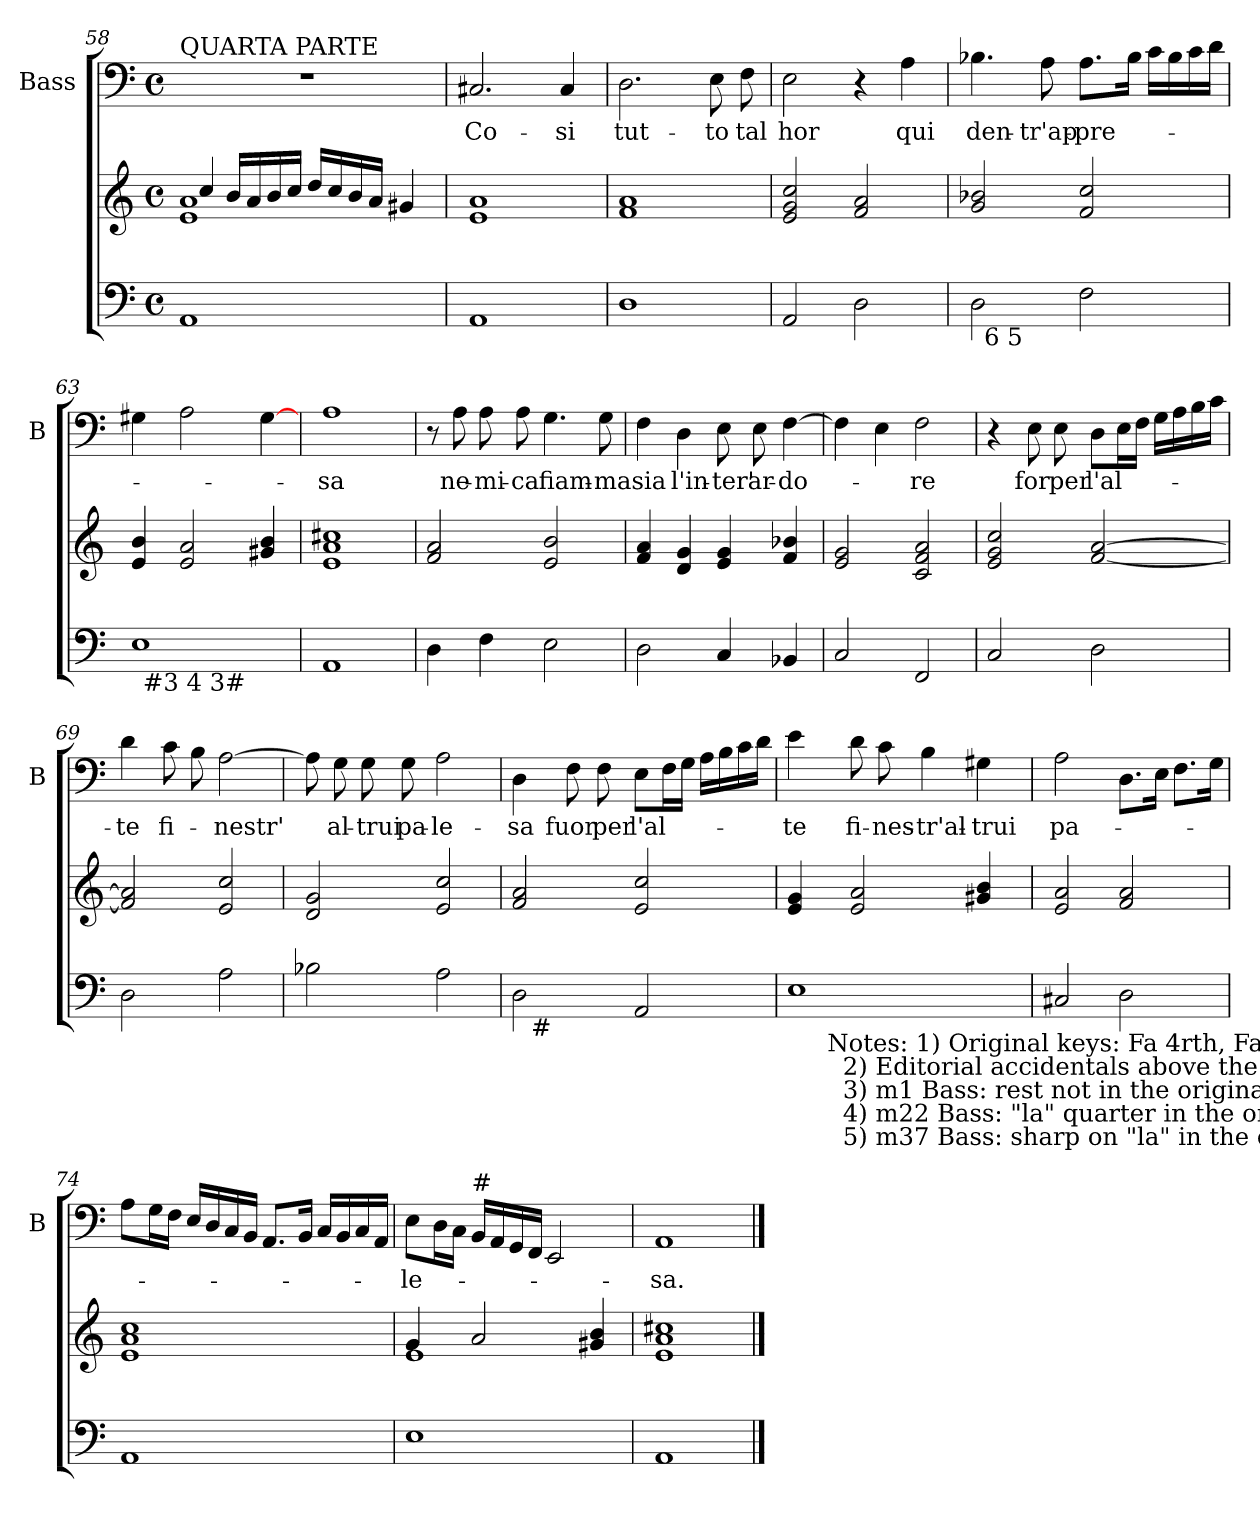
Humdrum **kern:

**kern	**kern	**kern	**text
*part2	*part2	*part1	*part1
*staff3	*staff2	*staff1	*staff1
*	*	*I"Bass	*
*	*	*I'B	*
!!LO:LB:g=z
*clefF4	*clefG2	*clefF4	*
*k[]	*k[]	*k[]	*
*C:	*C:	*C:	*
*M4/4	*M4/4	*M4/4	*
*met(c)	*met(c)	*met(c)	*
=58	=58	=58	=58
*	*^	*	*
!	!	!	!LO:TX:a:t=QUARTA PARTE	!
1AA	1e 1a	4cc/	1r	.
.	.	16b/LL	.	.
.	.	16a/	.	.
.	.	16b/	.	.
.	.	16cc/JJ	.	.
.	.	16dd/LL	.	.
.	.	16cc/	.	.
.	.	16b/	.	.
.	.	16a/JJ	.	.
.	.	4g#X/	.	.
*	*v	*v	*	*
=59	=59	=59	=59
1AA	1e 1a	2.C#X/	Co-
.	.	4C#/	-si
=60	=60	=60	=60
1D	1f 1a	2.D\	tut-
.	.	8E\	-to
.	.	8F\	tal
=61	=61	=61	=61
2AA/	2e/ 2g/ 2cc/	2E\	hor
2D\	2f/ 2a/	4r	.
.	.	4A\	qui
=62	=62	=62	=62
*^	*	*	*
2D\	32ryy	2g/ 2b-X/	4.B-X\	den-
!	!LO:TX:b:t=6   5	!	!	!
.	2ryy	.	.	.
.	.	.	8A\	-tr'ap-
2F\	.	2f/ 2cc/	8.A\L	-pre-
.	4...ryy	.	.	.
.	.	.	16B-\Jk	.
.	.	.	16c\LL	.
.	.	.	16B-\	.
.	.	.	16c\	.
.	.	.	16d\JJ	.
!!LO:LB:g=z
=63	=63	=63	=63	=63
1E	32ryy	4e/ 4b/	4G#X\	.
!	!LO:TX:b:t=#3   4   3#	!	!	!
.	2ryy	.	.	.
.	.	2e/ 2a/	2A\	.
.	4...ryy	.	.	.
.	.	4g#X/ 4b/	[4G#\	.
*v	*v	*	*	*
=64	=64	=64	=64
1AA	1e 1a 1cc#X	1A	-sa
=65	=65	=65	=65
4D\	2f/ 2a/	8r	.
.	.	8A\	ne-
4F\	.	8A\	-mi-
.	.	8A\	-ca
2E\	2e/ 2b/	4.G\	fiam-
.	.	8G\	-ma
=66	=66	=66	=66
2D\	4f/ 4a/	4F\	sia
.	4d/ 4g/	4D\	l'in-
4C/	4e/ 4g/	8E\	-ter'
.	.	8E\	ar-
4BB-X/	4f/ 4b-X/	[4F\	-do-
=67	=67	=67	=67
2C/	2e/ 2g/	4F\]	.
.	.	4E\	.
2FF/	2c/ 2f/ 2a/	2F\	-re
!!LO:PB:g=z
=68	=68	=68	=68
2C/	2e/ 2g/ 2cc/	4r	.
.	.	8E\	for
.	.	8E\	per
2D\	[2f/ [2a/	8D\L	l'al-
.	.	16E\L	.
.	.	16F\JJ	.
.	.	16G\LL	.
.	.	16A\	.
.	.	16B\	.
.	.	16c\JJ	.
=69	=69	=69	=69
2D\	2f/] 2a/]	4d\	-te
.	.	8c\	fi-
.	.	8B\	.
2A\	2e/ 2cc/	[2A\	-nestr'
=70	=70	=70	=70
2B-X\	2d/ 2g/	8A\]	.
.	.	8G\	al-
.	.	8G\	-trui
.	.	8G\	pa-
2A\	2e/ 2cc/	2A\	-le-
=71	=71	=71	=71
*^	*	*	*
2D\	16ryy	2f/ 2a/	4D\	-sa
!	!LO:TX:b:t=#	!	!	!
.	2...ryy	.	.	.
.	.	.	8F\	fuor
.	.	.	8F\	per
2AA/	.	2e/ 2cc/	8E\L	l'al-
.	.	.	16F\L	.
.	.	.	16G\JJ	.
.	.	.	16A\LL	.
.	.	.	16B\	.
.	.	.	16c\	.
.	.	.	16d\JJ	.
!!LO:LB:g=z
=72	=72	=72	=72	=72
1E	8ryy	4e/ 4g/	4e\	-te
.	32ryy	.	.	.
!	!LO:TX:b:t=Notes&colon; 1) Original keys&colon; Fa 4rth, Fa 4rth\n            2) Editorial accidentals above the staff\n            3) m1 Bass&colon; rest not in the original print\n            4) m22 Bass&colon; "la" quarter in the original print\n            5) m37 Bass&colon; sharp on "la" in the original print	!	!	!
.	2ryy	.	.	.
.	.	2e/ 2a/	8d\	fi-
.	.	.	8c\	-nes-
.	.	.	4B\	-tr'al-
.	4ryy	.	.	.
.	.	4g#X/ 4b/	4G#X\	-trui
.	16.ryy	.	.	.
*v	*v	*	*	*
=73	=73	=73	=73
2C#X/	2e/ 2a/	2A\	pa-
2D\	2f/ 2a/	8.D\L	.
.	.	16E\Jk	.
.	.	8.F\L	.
.	.	16G\Jk	.
=74	=74	=74	=74
1AA	1e 1a 1cc	8A\L	.
.	.	16G\L	.
.	.	16F\JJ	.
.	.	16E/LL	.
.	.	16D/	.
.	.	16C/	.
.	.	16BB/JJ	.
.	.	8.AA/L	.
.	.	16BB/Jk	.
.	.	16C/LL	.
.	.	16BB/	.
.	.	16C/	.
.	.	16AA/JJ	.
=75	=75	=75	=75
*	*^	*	*
1E	4g/	1e	8E\L	-le-
.	.	.	16D\L	.
.	.	.	16C\JJ	.
!	!	!	!LO:TX:a:t=#	!
.	2a/	.	16BB/LL	.
.	.	.	16AA/	.
.	.	.	16GG/	.
.	.	.	16FF/JJ	.
.	.	.	2EE/	.
.	4g#X/ 4b/	.	.	.
*	*v	*v	*	*
=76	=76	=76	=76
1AA	1e 1a 1cc#X	1AA	-sa.
==	==	==	==
*-	*-	*-	*-
